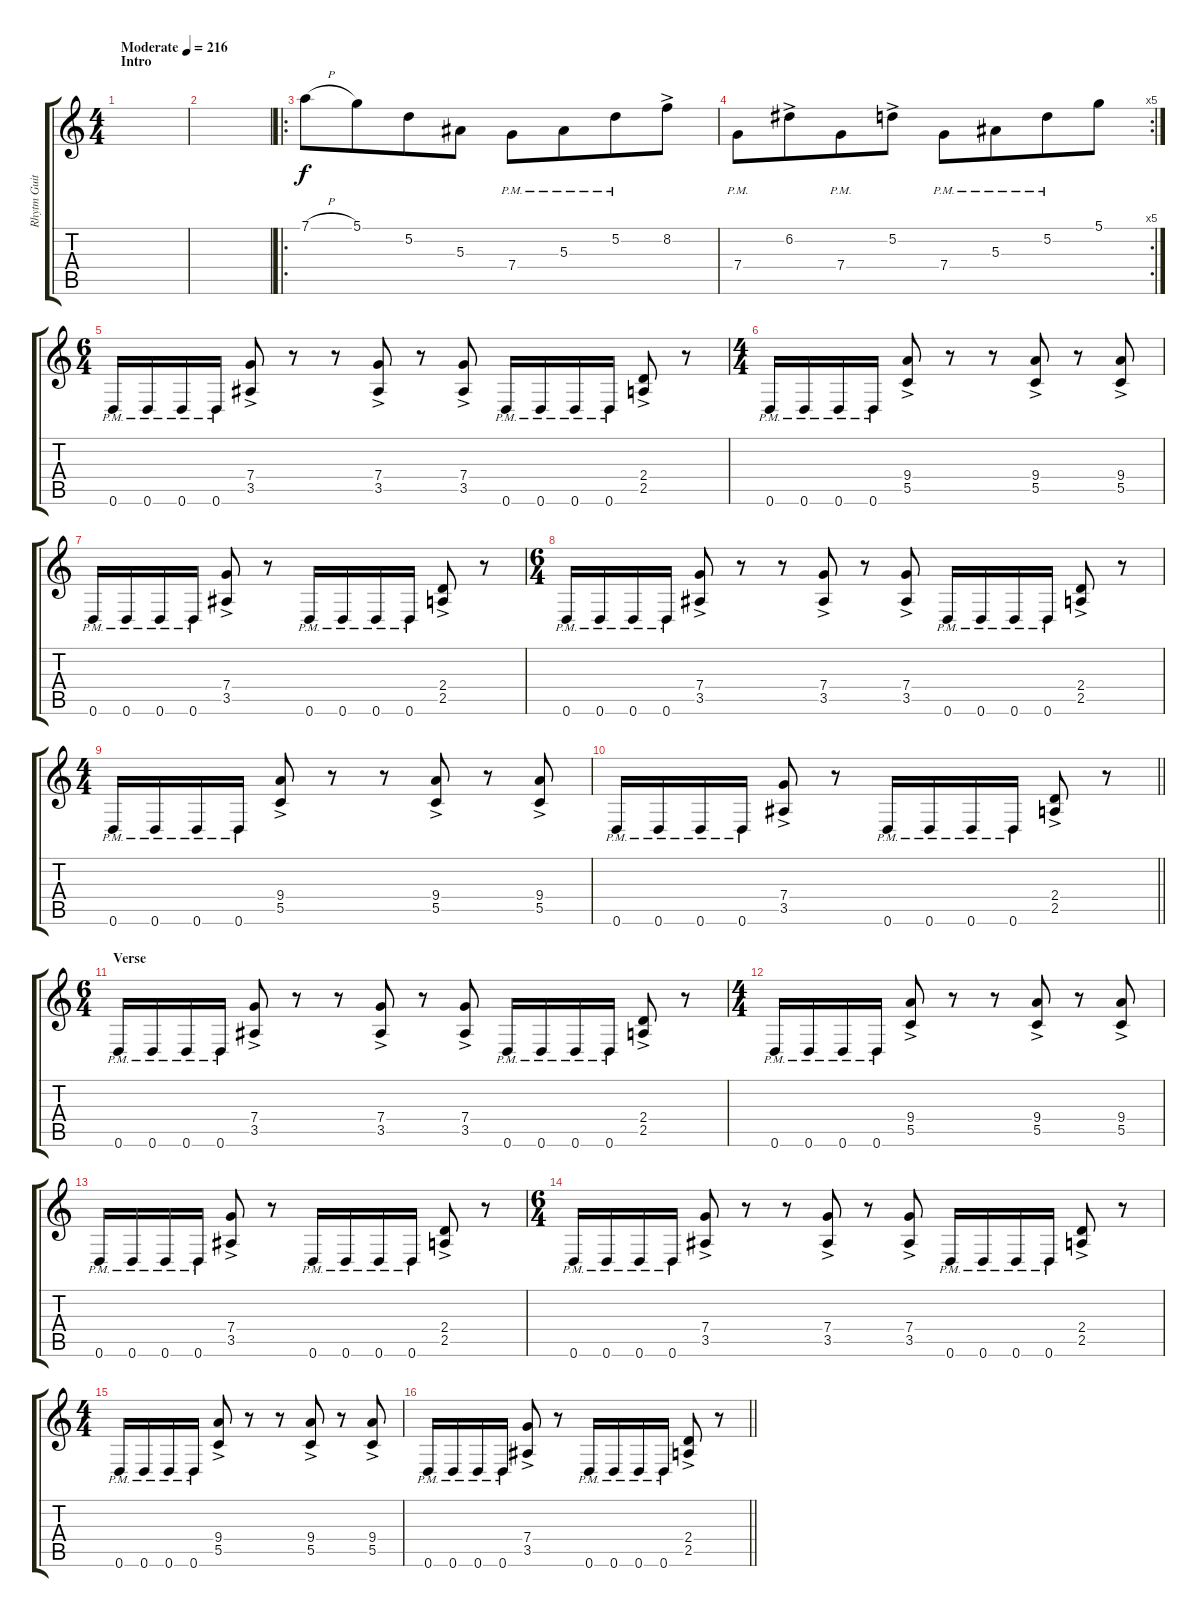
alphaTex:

\track ("Rhytm Guitar" "Rhytm Guit") {instrument distortionguitar}
\staff {score tabs}
\tuning (D4 A3 F3 C3 G2 D2) {hide}
\ts (4 4)
\section ("" "Intro")
\tempo (216 "Moderate")
\clef g2
\ks c
|
|
\ro
7.1{h}.8 5.1.8{beam merge} 5.2.8 5.3.8 7.4{pm}.8 5.3{pm}.8{beam merge} 5.2{pm}.8 8.2{ac}.8 |
\rc 5
7.4{pm}.8 6.2{ac}.8{beam merge} 7.4{pm}.8 5.2{ac}.8 7.4{pm}.8 5.3{pm}.8{beam merge} 5.2{pm}.8 5.1.8 |
\ts (6 4)
0.6{pm}.16{dy f} 0.6{pm}.16 0.6{pm}.16 0.6{pm}.16{beam split} (7.4{ac} 3.5{ac}).8 r.8 r.8 (7.4{ac} 3.5{ac}).8 r.8 (7.4{ac} 3.5{ac}).8{beam split} 0.6{pm}.16 0.6{pm}.16 0.6{pm}.16 0.6{pm}.16{beam split} (2.4{ac} 2.5{ac}).8 r.8 |
\ts (4 4)
0.6{pm}.16 0.6{pm}.16 0.6{pm}.16 0.6{pm}.16{beam split} (9.4{ac} 5.5{ac}).8 r.8 r.8 (9.4{ac} 5.5{ac}).8 r.8 (9.4{ac} 5.5{ac}).8 |
0.6{pm}.16 0.6{pm}.16 0.6{pm}.16 0.6{pm}.16 (7.4{ac} 3.5{ac}).8 r.8 0.6{pm}.16 0.6{pm}.16 0.6{pm}.16 0.6{pm}.16 (2.4{ac} 2.5{ac}).8 r.8 |
\ts (6 4)
0.6{pm}.16 0.6{pm}.16 0.6{pm}.16 0.6{pm}.16{beam split} (7.4{ac} 3.5{ac}).8 r.8 r.8 (7.4{ac} 3.5{ac}).8 r.8 (7.4{ac} 3.5{ac}).8{beam split} 0.6{pm}.16 0.6{pm}.16 0.6{pm}.16 0.6{pm}.16{beam split} (2.4{ac} 2.5{ac}).8 r.8 |
\ts (4 4)
0.6{pm}.16 0.6{pm}.16 0.6{pm}.16 0.6{pm}.16{beam split} (9.4{ac} 5.5{ac}).8 r.8 r.8 (9.4{ac} 5.5{ac}).8 r.8 (9.4{ac} 5.5{ac}).8 |
\barLineRight lightlight
0.6{pm}.16 0.6{pm}.16 0.6{pm}.16 0.6{pm}.16 (7.4{ac} 3.5{ac}).8 r.8 0.6{pm}.16 0.6{pm}.16 0.6{pm}.16 0.6{pm}.16 (2.4{ac} 2.5{ac}).8 r.8 |
\ts (6 4)
\section ("" "Verse")
0.6{pm}.16 0.6{pm}.16 0.6{pm}.16 0.6{pm}.16{beam split} (7.4{ac} 3.5{ac}).8 r.8 r.8 (7.4{ac} 3.5{ac}).8 r.8 (7.4{ac} 3.5{ac}).8{beam split} 0.6{pm}.16 0.6{pm}.16 0.6{pm}.16 0.6{pm}.16{beam split} (2.4{ac} 2.5{ac}).8 r.8 |
\ts (4 4)
0.6{pm}.16 0.6{pm}.16 0.6{pm}.16 0.6{pm}.16{beam split} (9.4{ac} 5.5{ac}).8 r.8 r.8 (9.4{ac} 5.5{ac}).8 r.8 (9.4{ac} 5.5{ac}).8 |
0.6{pm}.16 0.6{pm}.16 0.6{pm}.16 0.6{pm}.16 (7.4{ac} 3.5{ac}).8 r.8 0.6{pm}.16 0.6{pm}.16 0.6{pm}.16 0.6{pm}.16 (2.4{ac} 2.5{ac}).8 r.8 |
\ts (6 4)
0.6{pm}.16 0.6{pm}.16 0.6{pm}.16 0.6{pm}.16{beam split} (7.4{ac} 3.5{ac}).8 r.8 r.8 (7.4{ac} 3.5{ac}).8 r.8 (7.4{ac} 3.5{ac}).8{beam split} 0.6{pm}.16 0.6{pm}.16 0.6{pm}.16 0.6{pm}.16{beam split} (2.4{ac} 2.5{ac}).8 r.8 |
\ts (4 4)
0.6{pm}.16 0.6{pm}.16 0.6{pm}.16 0.6{pm}.16{beam split} (9.4{ac} 5.5{ac}).8 r.8 r.8 (9.4{ac} 5.5{ac}).8 r.8 (9.4{ac} 5.5{ac}).8 |
\barLineRight lightlight
0.6{pm}.16 0.6{pm}.16 0.6{pm}.16 0.6{pm}.16 (7.4{ac} 3.5{ac}).8 r.8 0.6{pm}.16 0.6{pm}.16 0.6{pm}.16 0.6{pm}.16 (2.4{ac} 2.5{ac}).8 r.8
